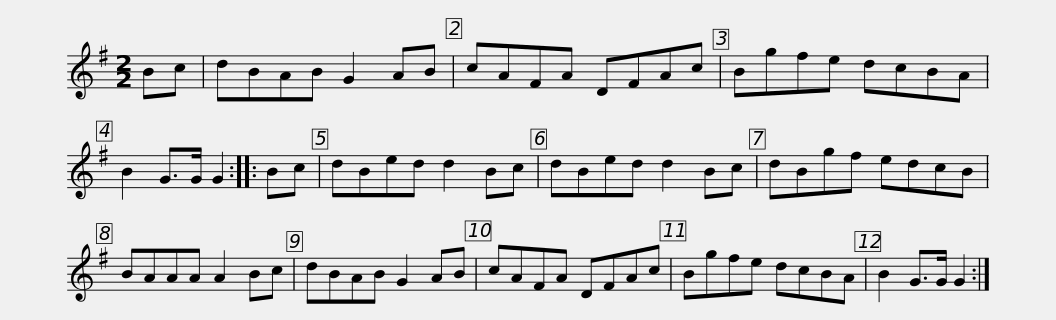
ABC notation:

X:1
L:1/8
M:2/2
I:linebreak $
K:G
V:1 treble
V:1
 Bc | dBAB G2 AB | cAFA DFAc | Bgfe dcBA | B2 G>G G2 :: %5
 Bc | dBed d2 Bc |$ dBed d2 Bc | dBgf edcB | BAAA A2 Bc | %10
 dBAB G2 AB | cAFA DFAc | Bgfe dcBA |$ B2 G>G G2 :| %14
